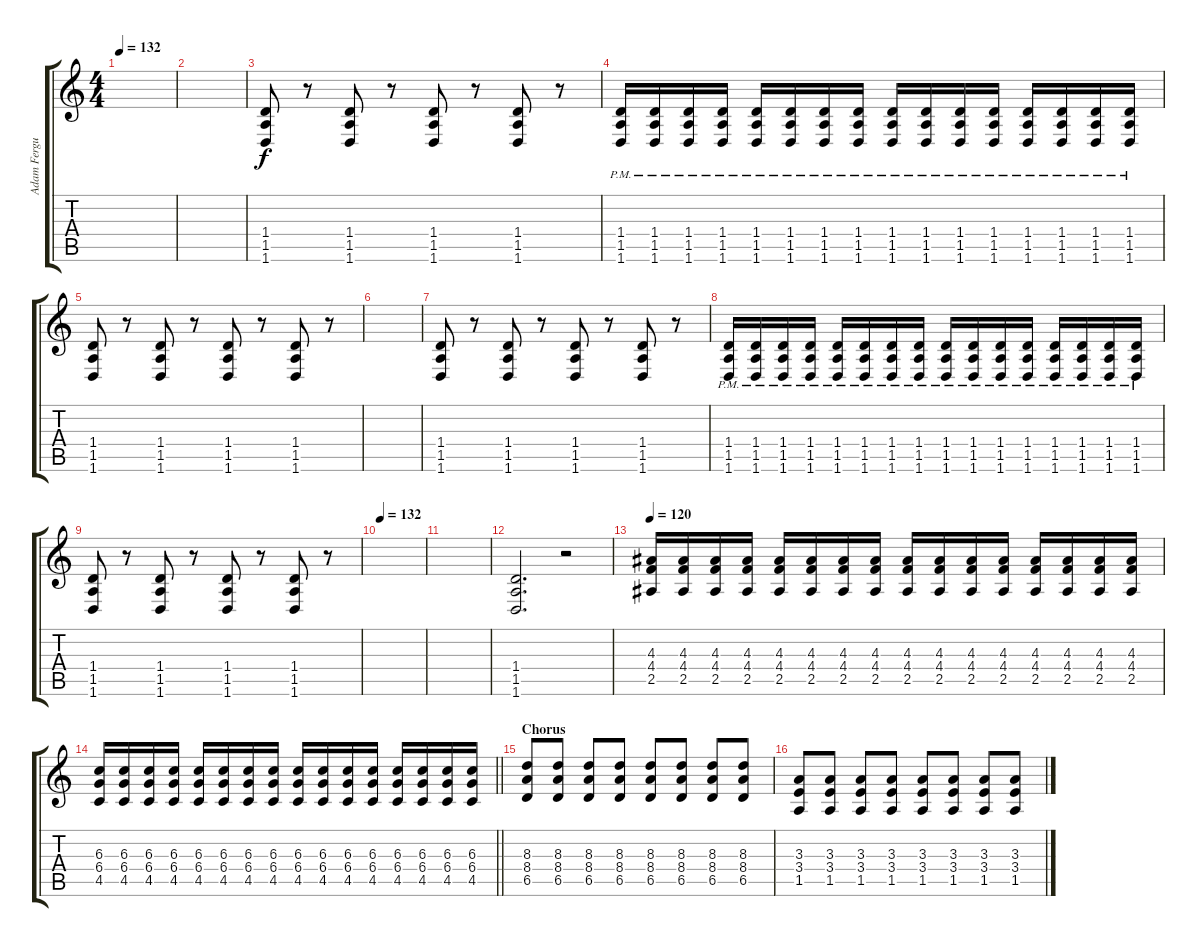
\track ("Adam Ferguson - Guitar" "Adam Fergu") {instrument distortionguitar}
\staff {score tabs}
\tuning (Eb4 Bb3 Gb3 Db3 Ab2 Db2) {hide}
\ts (4 4)
\tempo 132
\clef g2
\ks c
|
|
(1.4 1.5 1.6).8 r.8 (1.4 1.5 1.6).8 r.8 (1.4 1.5 1.6).8 r.8 (1.4 1.5 1.6).8 r.8 |
(1.4{pm} 1.5{pm} 1.6{pm}).16 (1.4{pm} 1.5{pm} 1.6{pm}).16 (1.4{pm} 1.5{pm} 1.6{pm}).16 (1.4{pm} 1.5{pm} 1.6{pm}).16 (1.4{pm} 1.5{pm} 1.6{pm}).16 (1.4{pm} 1.5{pm} 1.6{pm}).16 (1.4{pm} 1.5{pm} 1.6{pm}).16 (1.4{pm} 1.5{pm} 1.6{pm}).16 (1.4{pm} 1.5{pm} 1.6{pm}).16 (1.4{pm} 1.5{pm} 1.6{pm}).16 (1.4{pm} 1.5{pm} 1.6{pm}).16 (1.4{pm} 1.5{pm} 1.6{pm}).16 (1.4{pm} 1.5{pm} 1.6{pm}).16 (1.4{pm} 1.5{pm} 1.6{pm}).16 (1.4{pm} 1.5{pm} 1.6{pm}).16 (1.4{pm} 1.5{pm} 1.6{pm}).16 |
(1.4 1.5 1.6).8 r.8 (1.4 1.5 1.6).8 r.8 (1.4 1.5 1.6).8 r.8 (1.4 1.5 1.6).8 r.8 |
|
(1.4 1.5 1.6).8 r.8 (1.4 1.5 1.6).8 r.8 (1.4 1.5 1.6).8 r.8 (1.4 1.5 1.6).8 r.8 |
(1.4{pm} 1.5{pm} 1.6{pm}).16 (1.4{pm} 1.5{pm} 1.6{pm}).16 (1.4{pm} 1.5{pm} 1.6{pm}).16 (1.4{pm} 1.5{pm} 1.6{pm}).16 (1.4{pm} 1.5{pm} 1.6{pm}).16 (1.4{pm} 1.5{pm} 1.6{pm}).16 (1.4{pm} 1.5{pm} 1.6{pm}).16 (1.4{pm} 1.5{pm} 1.6{pm}).16 (1.4{pm} 1.5{pm} 1.6{pm}).16 (1.4{pm} 1.5{pm} 1.6{pm}).16 (1.4{pm} 1.5{pm} 1.6{pm}).16 (1.4{pm} 1.5{pm} 1.6{pm}).16 (1.4{pm} 1.5{pm} 1.6{pm}).16 (1.4{pm} 1.5{pm} 1.6{pm}).16 (1.4{pm} 1.5{pm} 1.6{pm}).16 (1.4{pm} 1.5{pm} 1.6{pm}).16 |
(1.4 1.5 1.6).8 r.8 (1.4 1.5 1.6).8 r.8 (1.4 1.5 1.6).8 r.8 (1.4 1.5 1.6).8 r.8 |
\tempo 132
|
|
(1.4 1.5 1.6).2{d} r.2 |
\tempo 120
(4.3 4.4 2.5).16 (4.3 4.4 2.5).16 (4.3 4.4 2.5).16 (4.3 4.4 2.5).16 (4.3 4.4 2.5).16 (4.3 4.4 2.5).16 (4.3 4.4 2.5).16 (4.3 4.4 2.5).16 (4.3 4.4 2.5).16 (4.3 4.4 2.5).16 (4.3 4.4 2.5).16 (4.3 4.4 2.5).16 (4.3 4.4 2.5).16 (4.3 4.4 2.5).16 (4.3 4.4 2.5).16 (4.3 4.4 2.5).16 |
\barLineRight lightlight
(6.3 6.4 4.5).16 (6.3 6.4 4.5).16 (6.3 6.4 4.5).16 (6.3 6.4 4.5).16 (6.3 6.4 4.5).16 (6.3 6.4 4.5).16 (6.3 6.4 4.5).16 (6.3 6.4 4.5).16 (6.3 6.4 4.5).16 (6.3 6.4 4.5).16 (6.3 6.4 4.5).16 (6.3 6.4 4.5).16 (6.3 6.4 4.5).16 (6.3 6.4 4.5).16 (6.3 6.4 4.5).16 (6.3 6.4 4.5).16 |
\section ("" "Chorus")
(8.3 8.4 6.5).8 (8.3 8.4 6.5).8 (8.3 8.4 6.5).8 (8.3 8.4 6.5).8 (8.3 8.4 6.5).8 (8.3 8.4 6.5).8 (8.3 8.4 6.5).8 (8.3 8.4 6.5).8 |
(3.3 3.4 1.5).8 (3.3 3.4 1.5).8 (3.3 3.4 1.5).8 (3.3 3.4 1.5).8 (3.3 3.4 1.5).8 (3.3 3.4 1.5).8 (3.3 3.4 1.5).8 (3.3 3.4 1.5).8
